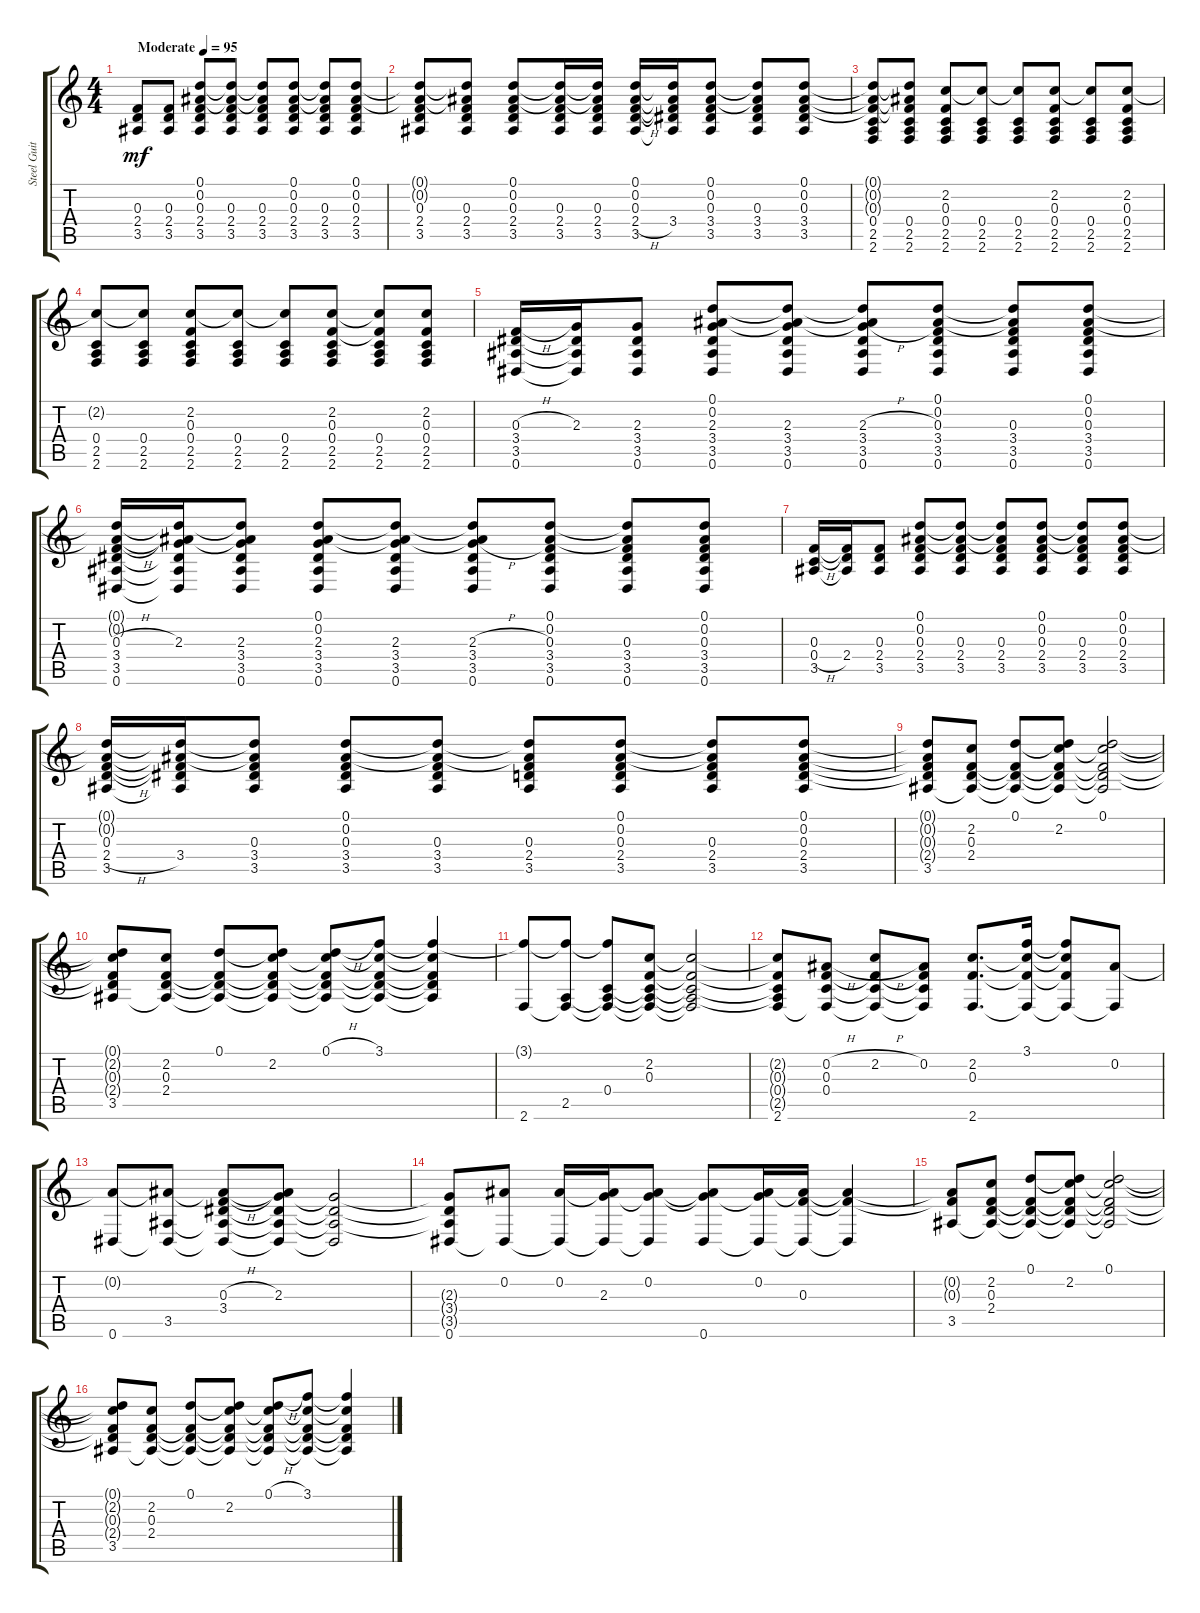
\track ("Steel Guitar" "Steel Guit") {instrument acousticguitarsteel}
\staff {score tabs}
\tuning (D4 Bb3 F3 C3 G2 Eb2) {hide}
\ts (4 4)
\tempo (95 "Moderate")
\clef g2
\ks c
(0.3 2.4 3.5).8{dy mf instrument acousticguitarsteel} (0.3 2.4 3.5).8 (0.1 0.2 0.3 2.4 3.5).8 (0.1{t} 0.2{t} 0.3 2.4 3.5).8 (0.1{t} 0.2{t} 0.3 2.4 3.5).8 (0.1 0.2 0.3 2.4 3.5).8 (0.1{t} 0.2{t} 0.3 2.4 3.5).8 (0.1 0.2 0.3 2.4 3.5).8 |
(0.1{t} 0.2{t} 0.3 2.4 3.5).8 (0.1{t} 0.2{t} 0.3 2.4 3.5).8 (0.1 0.2 0.3 2.4 3.5).8 (0.1{t} 0.2{t} 0.3 2.4 3.5).16 (0.1{t} 0.2{t} 0.3 2.4 3.5).16 (0.1 0.2 0.3 2.4{h} 3.5).16 (0.1{t} 0.2{t} 0.3{t} 3.4 3.5{t}).16 (0.1 0.2 0.3 3.4 3.5).8 (0.1{t} 0.2{t} 0.3 3.4 3.5).8 (0.1 0.2 0.3 3.4 3.5).8 |
(0.1{t} 0.2{t} 0.3{t} 0.4 2.5 2.6).8 (0.1{t} 0.2{t} 0.3{t} 0.4 2.5 2.6).8 (2.2 0.3 0.4 2.5 2.6).8 (2.2{t} 0.4 2.5 2.6).8 (2.2{t} 0.4 2.5 2.6).8 (2.2 0.3 0.4 2.5 2.6).8 (2.2{t} 0.4 2.5 2.6).8 (2.2 0.3 0.4 2.5 2.6).8 |
(2.2{t} 0.4 2.5 2.6).8 (2.2{t} 0.4 2.5 2.6).8 (2.2 0.3 0.4 2.5 2.6).8 (2.2{t} 0.4 2.5 2.6).8 (2.2{t} 0.4 2.5 2.6).8 (2.2 0.3 0.4 2.5 2.6).8 (2.2{t} 0.3{t} 0.4 2.5 2.6).8 (2.2 0.3 0.4 2.5 2.6).8 |
(0.3{h} 3.4 3.5 0.6).16 (2.3 3.4{t} 3.5{t} 0.6{t}).16 (2.3 3.4 3.5 0.6).8 (0.1 0.2 2.3 3.4 3.5 0.6).8 (0.1{t} 0.2{t} 2.3 3.4 3.5 0.6).8 (0.1{t} 0.2{t} 2.3{h} 3.4 3.5 0.6).8 (0.1 0.2 0.3 3.4 3.5 0.6).8 (0.1{t} 0.2{t} 0.3 3.4 3.5 0.6).8 (0.1 0.2 0.3 3.4 3.5 0.6).8 |
(0.1{t} 0.2{t} 0.3{h} 3.4 3.5 0.6).16 (0.1{t} 0.2{t} 2.3 3.4{t} 3.5{t} 0.6{t}).16 (0.1{t} 0.2{t} 2.3 3.4 3.5 0.6).8 (0.1 0.2 2.3 3.4 3.5 0.6).8 (0.1{t} 0.2{t} 2.3 3.4 3.5 0.6).8 (0.1{t} 0.2{t} 2.3{h} 3.4 3.5 0.6).8 (0.1 0.2 0.3 3.4 3.5 0.6).8 (0.1{t} 0.2{t} 0.3 3.4 3.5 0.6).8 (0.1 0.2 0.3 3.4 3.5 0.6).8 |
(0.3 0.4{h} 3.5).16 (0.3{t} 2.4 3.5{t}).16 (0.3 2.4 3.5).8 (0.1 0.2 0.3 2.4 3.5).8 (0.1{t} 0.2{t} 0.3 2.4 3.5).8 (0.1{t} 0.2{t} 0.3 2.4 3.5).8 (0.1 0.2 0.3 2.4 3.5).8 (0.1{t} 0.2{t} 0.3 2.4 3.5).8 (0.1 0.2 0.3 2.4 3.5).8 |
(0.1{t} 0.2{t} 0.3 2.4{h} 3.5).16 (0.1{t} 0.2{t} 0.3{t} 3.4 3.5{t}).16 (0.1{t} 0.2{t} 0.3 3.4 3.5).8 (0.1 0.2 0.3 3.4 3.5).8 (0.1{t} 0.2{t} 0.3 3.4 3.5).8 (0.1{t} 0.2{t} 0.3 2.4 3.5).8 (0.1 0.2 0.3 2.4 3.5).8 (0.1{t} 0.2{t} 0.3 2.4 3.5).8 (0.1 0.2 0.3 2.4 3.5).8 |
(0.1{t} 0.2{t} 0.3{t} 2.4{t} 3.5).8 (2.2 0.3 2.4 3.5{t}).8 (0.1 0.3{t} 2.4{t} 3.5{t}).8 (0.1{t} 2.2 0.3{t} 2.4{t} 3.5{t}).8 (0.1 2.2{t} 0.3{t} 2.4{t} 3.5{t}).2 |
(0.1{t} 2.2{t} 0.3{t} 2.4{t} 3.5).8 (2.2 0.3 2.4 3.5{t}).8 (0.1 0.3{t} 2.4{t} 3.5{t}).8 (0.1{t} 2.2 0.3{t} 2.4{t} 3.5{t}).8 (0.1{h} 2.2{t} 0.3{t} 2.4{t} 3.5{t}).8 (3.1 2.2{t} 0.3{t} 2.4{t} 3.5{t}).8 (3.1{t} 2.2{t} 0.3{t} 2.4{t} 3.5{t}).4 |
(3.1{t} 2.6).8 (3.1{t} 2.5 2.6{t}).8 (3.1{t} 0.4 2.5{t} 2.6{t}).8 (2.2 0.3 0.4{t} 2.5{t} 2.6{t}).8 (2.2{t} 0.3{t} 0.4{t} 2.5{t} 2.6{t}).2 |
(2.2{t} 0.3{t} 0.4{t} 2.5{t} 2.6).8 (0.2{h} 0.3 0.4 2.6{t}).8 (2.2{h} 0.3{t} 0.4{t} 2.6{t}).8 (0.2 0.3{t} 0.4{t} 2.6{t}).8 (2.2 0.3 2.6).8{d} (3.1 2.2{t} 0.3{t} 2.6{t}).16 (3.1{t} 2.2{t} 0.3{t} 2.6{t}).8 (0.2 2.6{t}).8 |
(0.2{t} 0.6).8 (0.2{t} 3.5 0.6{t}).8 (0.2{t} 0.3{h} 3.4 3.5{t} 0.6{t}).8 (0.2{t} 2.3 3.4{t} 3.5{t} 0.6{t}).8 (2.3{t} 3.4{t} 3.5{t} 0.6{t}).2 |
(2.3{t} 3.4{t} 3.5{t} 0.6).8 (0.2 0.6{t}).8 (0.2 0.6{t}).16 (0.2{t} 2.3 0.6{t}).16 (0.2 2.3{t} 0.6{t}).8 (0.2{t} 2.3{t} 0.6).8 (0.2 2.3{t} 0.6{t}).16 (0.2{t} 0.3 0.6{t}).16 (0.2{t} 0.3{t} 0.6{t}).4 |
(0.2{t} 0.3{t} 3.5).8 (2.2 0.3 2.4 3.5{t}).8 (0.1 0.3{t} 2.4{t} 3.5{t}).8 (0.1{t} 2.2 0.3{t} 2.4{t} 3.5{t}).8 (0.1 2.2{t} 0.3{t} 2.4{t} 3.5{t}).2 |
(0.1{t} 2.2{t} 0.3{t} 2.4{t} 3.5).8 (2.2 0.3 2.4 3.5{t}).8 (0.1 0.3{t} 2.4{t} 3.5{t}).8 (0.1{t} 2.2 0.3{t} 2.4{t} 3.5{t}).8 (0.1{h} 2.2{t} 0.3{t} 2.4{t} 3.5{t}).8 (3.1 2.2{t} 0.3{t} 2.4{t} 3.5{t}).8 (3.1{t} 2.2{t} 0.3{t} 2.4{t} 3.5{t}).4
